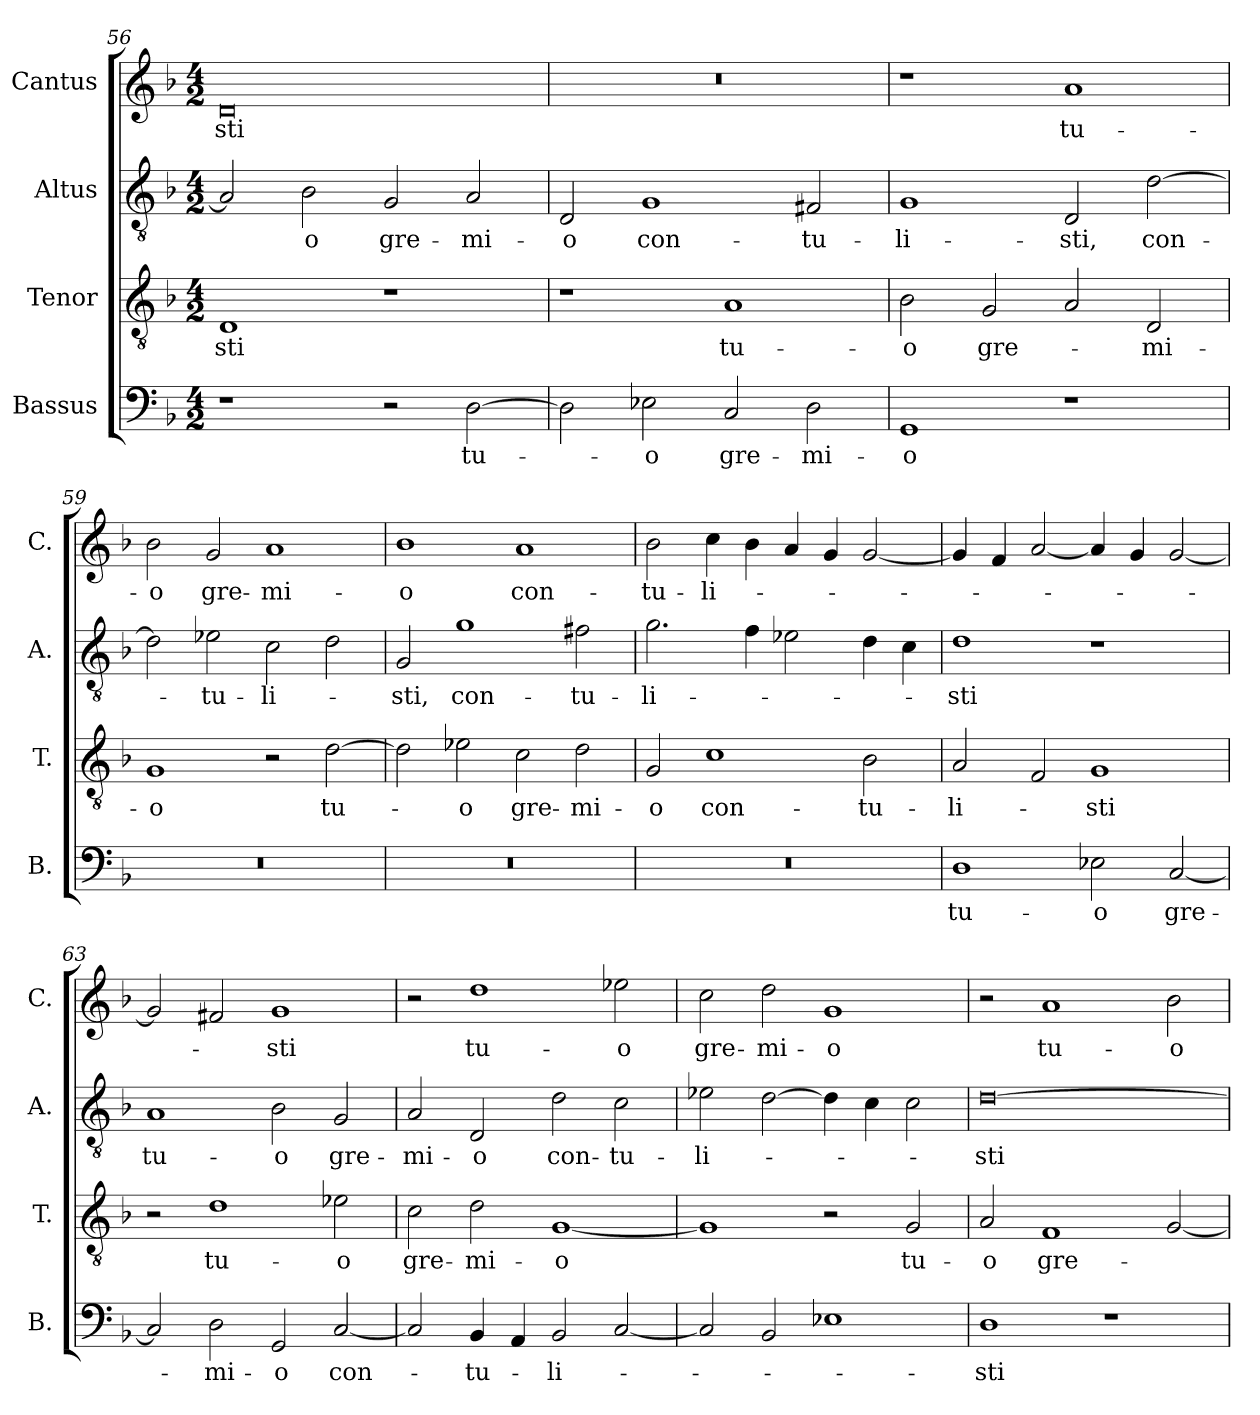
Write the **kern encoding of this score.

**kern	**text	**kern	**text	**kern	**text	**kern	**text
*part4	*part4	*part3	*part3	*part2	*part2	*part1	*part1
*staff4	*staff4	*staff3	*staff3	*staff2	*staff2	*staff1	*staff1
*I"Bassus	*	*I"Tenor	*	*I"Altus	*	*I"Cantus	*
*I'B.	*	*I'T.	*	*I'A.	*	*I'C.	*
*clefF4	*	*clefGv2	*	*clefGv2	*	*clefG2	*
*k[b-]	*	*k[b-]	*	*k[b-]	*	*k[b-]	*
*M4/2	*	*M4/2	*	*M4/2	*	*M4/2	*
=56	=56	=56	=56	=56	=56	=56	=56
!	!	!	!LO:LY:b	!	!	!	!LO:LY:b
1r	.	1D	-sti	2A/]	.	0d	-sti
!	!	!	!	!	!LO:LY:b	!	!
.	.	.	.	2B-\	-o	.	.
!	!	!	!	!	!LO:LY:b	!	!
2r	.	1r	.	2G/	gre-	.	.
!	!LO:LY:b	!	!	!	!LO:LY:b	!	!
[2D\	tu-	.	.	2A/	-mi-	.	.
=57	=57	=57	=57	=57	=57	=57	=57
!	!	!	!	!	!LO:LY:b	!	!
2D\]	.	1r	.	2D/	-o	0r	.
!	!LO:LY:b	!	!	!	!LO:LY:b	!	!
2E-X\	-o	.	.	1G	con-	.	.
!	!LO:LY:b	!	!LO:LY:b	!	!	!	!
2C/	gre-	1A	tu-	.	.	.	.
!	!LO:LY:b	!	!	!	!LO:LY:b	!	!
2D\	-mi-	.	.	2F#X/	-tu-	.	.
=58	=58	=58	=58	=58	=58	=58	=58
!	!LO:LY:b	!	!LO:LY:b	!	!LO:LY:b	!	!
1GG	-o	2B-\	-o	1G	-li-	1r	.
!	!	!	!LO:LY:b	!	!	!	!
.	.	2G/	gre-	.	.	.	.
!	!	!	!	!	!LO:LY:b	!	!LO:LY:b
1r	.	2A/	.	2D/	-sti,	1a	tu-
!	!	!	!LO:LY:b	!	!LO:LY:b	!	!
.	.	2D/	-mi-	[2d\	con-	.	.
=59	=59	=59	=59	=59	=59	=59	=59
!	!	!	!LO:LY:b	!	!	!	!LO:LY:b
0r	.	1G	-o	2d\]	.	2b-\	-o
!	!	!	!	!	!LO:LY:b	!	!LO:LY:b
.	.	.	.	2e-X\	-tu-	2g/	gre-
!	!	!	!	!	!LO:LY:b	!	!LO:LY:b
.	.	2r	.	2c\	-li-	1a	-mi-
!	!	!	!LO:LY:b	!	!	!	!
.	.	[2d\	tu-	2d\	.	.	.
!!LO:LB:g=z
=60	=60	=60	=60	=60	=60	=60	=60
!	!	!	!	!	!LO:LY:b	!	!LO:LY:b
0r	.	2d\]	.	2G/	-sti,	1b-	-o
!	!	!	!LO:LY:b	!	!LO:LY:b	!	!
.	.	2e-X\	-o	1g	con-	.	.
!	!	!	!LO:LY:b	!	!	!	!LO:LY:b
.	.	2c\	gre-	.	.	1a	con-
!	!	!	!LO:LY:b	!	!LO:LY:b	!	!
.	.	2d\	-mi-	2f#X\	-tu-	.	.
=61	=61	=61	=61	=61	=61	=61	=61
!	!	!	!LO:LY:b	!	!LO:LY:b	!	!LO:LY:b
0r	.	2G/	-o	2.g\	-li-	2b-\	-tu-
!	!	!	!LO:LY:b	!	!	!	!LO:LY:b
.	.	1c	con-	.	.	4cc\	-li-
.	.	.	.	4f\	.	4b-\	.
.	.	.	.	2e-X\	.	4a/	.
.	.	.	.	.	.	4g/	.
!	!	!	!LO:LY:b	!	!	!	!
.	.	2B-\	-tu-	4d\	.	[2g/	.
.	.	.	.	4c\	.	.	.
=62	=62	=62	=62	=62	=62	=62	=62
!	!LO:LY:b	!	!LO:LY:b	!	!LO:LY:b	!	!
1D	tu-	2A/	-li-	1d	-sti	4g/]	.
.	.	.	.	.	.	4f/	.
.	.	2F/	.	.	.	[2a/	.
!	!LO:LY:b	!	!LO:LY:b	!	!	!	!
2E-X\	-o	1G	-sti	1r	.	4a/]	.
.	.	.	.	.	.	4g/	.
!	!LO:LY:b	!	!	!	!	!	!
[2C/	gre-	.	.	.	.	[2g/	.
=63	=63	=63	=63	=63	=63	=63	=63
!	!	!	!	!	!LO:LY:b	!	!
2C/]	.	2r	.	1A	tu-	2g/]	.
!	!LO:LY:b	!	!LO:LY:b	!	!	!	!
2D\	-mi-	1d	tu-	.	.	2f#X/	.
!	!LO:LY:b	!	!	!	!LO:LY:b	!	!LO:LY:b
2GG/	-o	.	.	2B-\	-o	1g	-sti
!	!LO:LY:b	!	!LO:LY:b	!	!LO:LY:b	!	!
[2C/	con-	2e-X\	-o	2G/	gre-	.	.
!!LO:LB:g=z
=64	=64	=64	=64	=64	=64	=64	=64
!	!	!	!LO:LY:b	!	!LO:LY:b	!	!
2C/]	.	2c\	gre-	2A/	-mi-	2r	.
!	!LO:LY:b	!	!LO:LY:b	!	!LO:LY:b	!	!LO:LY:b
4BB-/	-tu-	2d\	-mi-	2D/	-o	1dd	tu-
4AA/	.	.	.	.	.	.	.
!	!LO:LY:b	!	!LO:LY:b	!	!LO:LY:b	!	!
2BB-/	-li-	[1G	-o	2d\	con-	.	.
!	!	!	!	!	!LO:LY:b	!	!LO:LY:b
[2C/	.	.	.	2c\	-tu-	2ee-X\	-o
=65	=65	=65	=65	=65	=65	=65	=65
!	!	!	!	!	!LO:LY:b	!	!LO:LY:b
2C/]	.	1G]	.	2e-X\	-li-	2cc\	gre-
!	!	!	!	!	!	!	!LO:LY:b
2BB-/	.	.	.	[2d\	.	2dd\	-mi-
!	!	!	!	!	!	!	!LO:LY:b
1E-X	.	2r	.	4d\]	.	1g	-o
.	.	.	.	4c\	.	.	.
!	!	!	!LO:LY:b	!	!	!	!
.	.	2G/	tu-	2c\	.	.	.
=66	=66	=66	=66	=66	=66	=66	=66
!	!LO:LY:b	!	!LO:LY:b	!	!LO:LY:b	!	!
1D	-sti	2A/	-o	[0d	-sti	2r	.
!	!	!	!LO:LY:b	!	!	!	!LO:LY:b
.	.	1F	gre-	.	.	1a	tu-
1r	.	.	.	.	.	.	.
!	!	!	!	!	!	!	!LO:LY:b
.	.	[2G/	.	.	.	2b-\	-o
=	=	=	=	=	=	=	=
*-	*-	*-	*-	*-	*-	*-	*-
